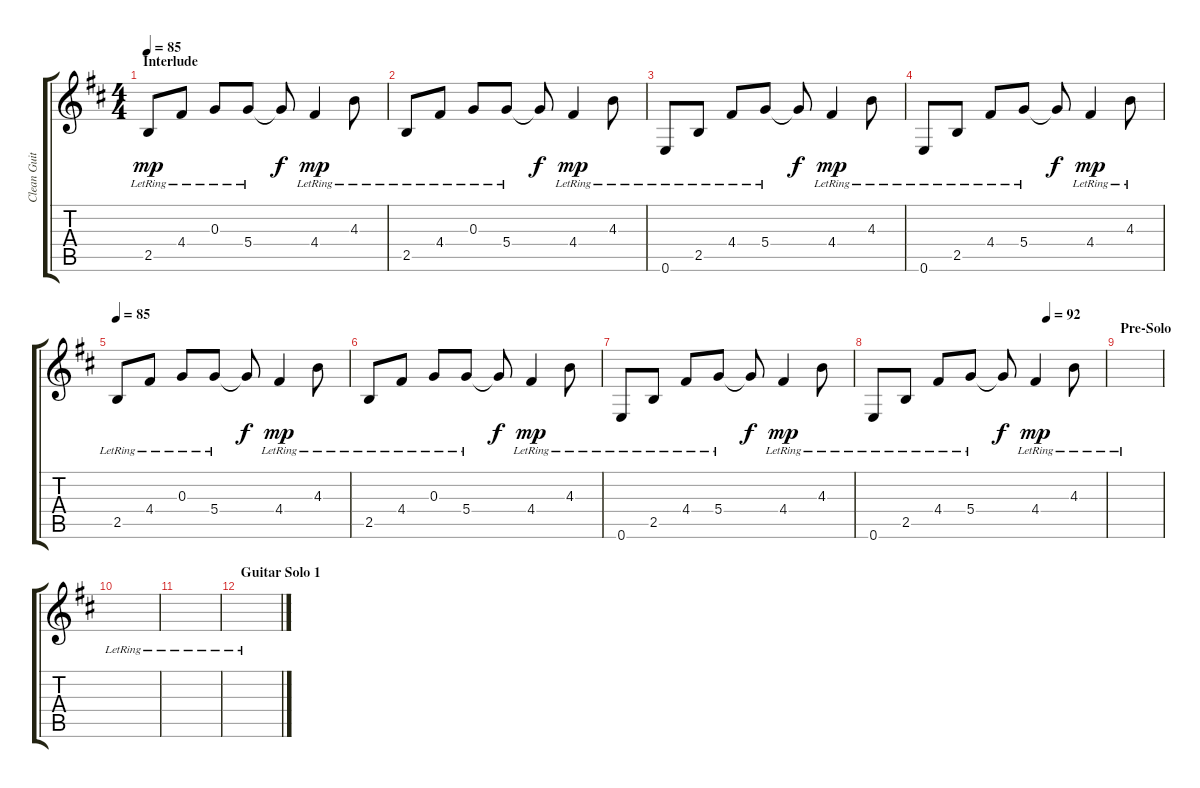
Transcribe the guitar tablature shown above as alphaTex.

\track ("Clean Guitar - Criss Oliva" "Clean Guit") {instrument electricguitarclean}
\staff {score tabs}
\tuning (E4 B3 G3 D3 A2 E2) {hide}
\ts (4 4)
\section ("" "Interlude")
\tempo 85
\clef g2
\ks d
2.5{lr}.8{dy mp} 4.4{lr}.8 0.3{lr}.8 5.4{lr}.8 5.4{t}.8{dy f} 4.4{lr}.4{dy mp} 4.3{lr}.8 |
2.5{lr}.8 4.4{lr}.8 0.3{lr}.8 5.4{lr}.8 5.4{t}.8{dy f} 4.4{lr}.4{dy mp} 4.3{lr}.8 |
0.6{lr}.8 2.5{lr}.8 4.4{lr}.8 5.4{lr}.8 5.4{t}.8{dy f} 4.4{lr}.4{dy mp} 4.3{lr}.8 |
0.6{lr}.8 2.5{lr}.8 4.4{lr}.8 5.4{lr}.8 5.4{t}.8{dy f} 4.4{lr}.4{dy mp} 4.3{lr}.8 |
\tempo 85
2.5{lr}.8 4.4{lr}.8 0.3{lr}.8 5.4{lr}.8 5.4{t}.8{dy f} 4.4{lr}.4{dy mp} 4.3{lr}.8 |
2.5{lr}.8 4.4{lr}.8 0.3{lr}.8 5.4{lr}.8 5.4{t}.8{dy f} 4.4{lr}.4{dy mp} 4.3{lr}.8 |
0.6{lr}.8 2.5{lr}.8 4.4{lr}.8 5.4{lr}.8 5.4{t}.8{dy f} 4.4{lr}.4{dy mp} 4.3{lr}.8 |
\tempo (92 0.75)
0.6{lr}.8 2.5{lr}.8 4.4{lr}.8 5.4{lr}.8 5.4{t}.8{dy f} 4.4{lr}.4{dy mp} 4.3{lr}.8 |
\section ("" "Pre-Solo")
|
|
|
\section ("" "Guitar Solo 1")
